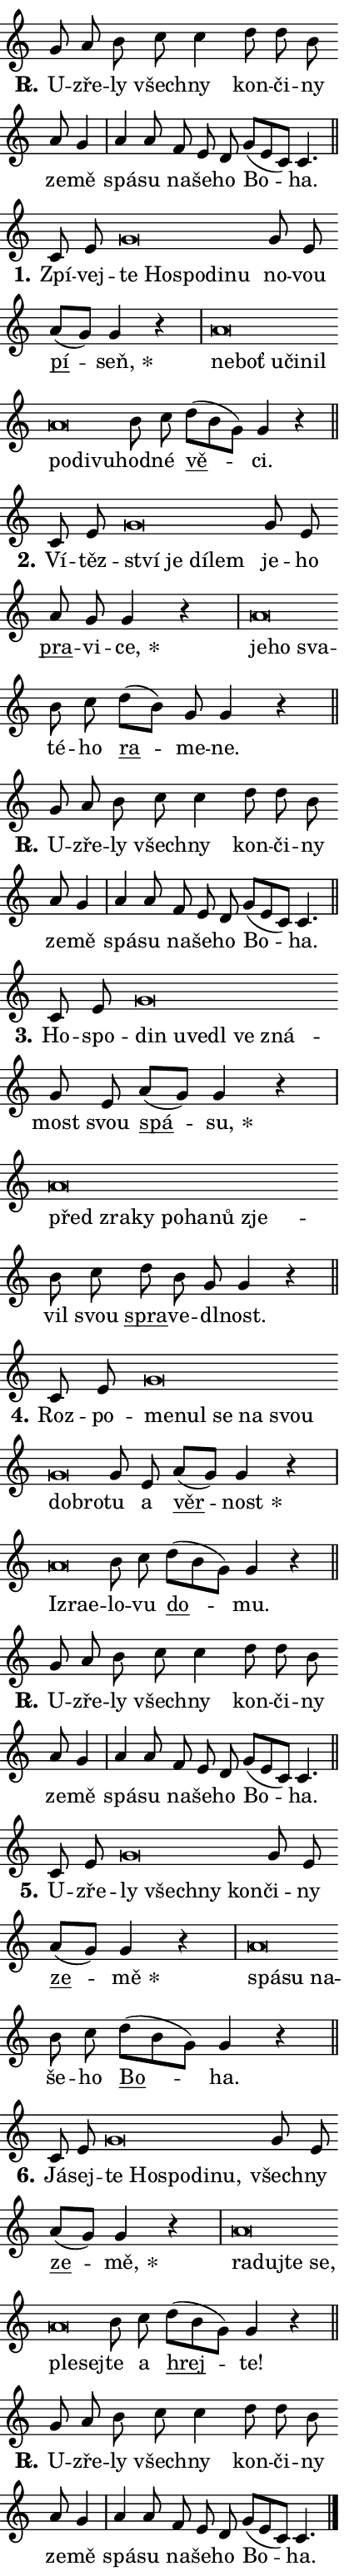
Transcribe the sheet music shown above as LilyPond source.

\version "2.24.0"
\header { tagline = "" }
\paper {
  indent = 0\cm
  top-margin = 0\cm
  right-margin = 0.13\cm % to fit lyric hyphens
  bottom-margin = 0\cm
  left-margin = 0\cm
  paper-width = 7\cm
  page-breaking = #ly:one-page-breaking
  system-system-spacing.basic-distance = #11
  score-system-spacing.basic-distance = #11
  ragged-last = ##f
}


%% Author: Thomas Morley
%% https://lists.gnu.org/archive/html/lilypond-user/2020-05/msg00002.html
#(define (line-position grob)
"Returns position of @var[grob} in current system:
   @code{'start}, if at first time-step
   @code{'end}, if at last time-step
   @code{'middle} otherwise
"
  (let* ((col (ly:item-get-column grob))
         (ln (ly:grob-object col 'left-neighbor))
         (rn (ly:grob-object col 'right-neighbor))
         (col-to-check-left (if (ly:grob? ln) ln col))
         (col-to-check-right (if (ly:grob? rn) rn col))
         (break-dir-left
           (and
             (ly:grob-property col-to-check-left 'non-musical #f)
             (ly:item-break-dir col-to-check-left)))
         (break-dir-right
           (and
             (ly:grob-property col-to-check-right 'non-musical #f)
             (ly:item-break-dir col-to-check-right))))
        (cond ((eqv? 1 break-dir-left) 'start)
              ((eqv? -1 break-dir-right) 'end)
              (else 'middle))))

#(define (tranparent-at-line-position vctor)
  (lambda (grob)
  "Relying on @code{line-position} select the relevant enry from @var{vctor}.
Used to determine transparency,"
    (case (line-position grob)
      ((end) (not (vector-ref vctor 0)))
      ((middle) (not (vector-ref vctor 1)))
      ((start) (not (vector-ref vctor 2))))))

noteHeadBreakVisibility =
#(define-music-function (break-visibility)(vector?)
"Makes @code{NoteHead}s transparent relying on @var{break-visibility}"
#{
  \override NoteHead.transparent =
    #(tranparent-at-line-position break-visibility)
#})

#(define delete-ledgers-for-transparent-note-heads
  (lambda (grob)
    "Reads whether a @code{NoteHead} is transparent.
If so this @code{NoteHead} is removed from @code{'note-heads} from
@var{grob}, which is supposed to be @code{LedgerLineSpanner}.
As a result ledgers are not printed for this @code{NoteHead}"
    (let* ((nhds-array (ly:grob-object grob 'note-heads))
           (nhds-list
             (if (ly:grob-array? nhds-array)
                 (ly:grob-array->list nhds-array)
                 '()))
           ;; Relies on the transparent-property being done before
           ;; Staff.LedgerLineSpanner.after-line-breaking is executed.
           ;; This is fragile ...
           (to-keep
             (remove
               (lambda (nhd)
                 (ly:grob-property nhd 'transparent #f))
               nhds-list)))
      ;; TODO find a better method to iterate over grob-arrays, similiar
      ;; to filter/remove etc for lists
      ;; For now rebuilt from scratch
      (set! (ly:grob-object grob 'note-heads)  '())
      (for-each
        (lambda (nhd)
          (ly:pointer-group-interface::add-grob grob 'note-heads nhd))
        to-keep))))

squashNotes = {
  \override NoteHead.X-extent = #'(-0.2 . 0.2)
  \override NoteHead.Y-extent = #'(-0.75 . 0)
  \override NoteHead.stencil =
    #(lambda (grob)
       (let ((pos (ly:grob-property grob 'staff-position)))
         (begin
           (if (< pos -7) (display "ERROR: Lower brevis then expected\n") (display ""))
           (if (<= pos -6) ly:text-interface::print ly:note-head::print))))
}
unSquashNotes = {
  \revert NoteHead.X-extent
  \revert NoteHead.Y-extent
  \revert NoteHead.stencil
}

hideNotes = \noteHeadBreakVisibility #begin-of-line-visible
unHideNotes = \noteHeadBreakVisibility #all-visible

% work-around for resetting accidentals
% https://lilypond.org/doc/v2.23/Documentation/notation/displaying-rhythms#unmetered-music
cadenzaMeasure = {
  \cadenzaOff
  \partial 1024 s1024
  \cadenzaOn
}

#(define-markup-command (accent layout props text) (markup?)
  "Underline accented syllable"
  (interpret-markup layout props
    #{\markup \override #'(offset . 4.3) \underline { #text }#}))

responsum = \markup \concat {
  "R" \hspace #-1.05 \path #0.1 #'((moveto 0 0.07) (lineto 0.9 0.8)) \hspace #0.05 "."
}

spaceSize = #0.6828661417322834 % exact space size for TeX Gyre Schola

\layout {
  \context {
    \Staff
    \remove "Time_signature_engraver"
    \override LedgerLineSpanner.after-line-breaking = #delete-ledgers-for-transparent-note-heads
  }
  \context {
    \Lyrics {
      \override LyricSpace.minimum-distance = \spaceSize
      \override LyricText.font-name = #"TeX Gyre Schola"
      \override LyricText.font-size = 1
      \override StanzaNumber.font-name = #"TeX Gyre Schola Bold"
      \override StanzaNumber.font-size = 1
    }
  }
  \context {
    \Score 
    \override NoteHead.text =
      #(lambda (grob) 
        (let ((pos (ly:grob-property grob 'staff-position)))
          #{\markup {
            \combine
              \halign #-0.55 \raise #(if (= pos -6) 0 0.5) \override #'(thickness . 2) \draw-line #'(3.2 . 0)
              \musicglyph "noteheads.sM1"
          }#}))
  }
}

% magnetic-lyrics.ily
%
%   written by
%     Jean Abou Samra <jean@abou-samra.fr>
%     Werner Lemberg <wl@gnu.org>
%
%   adapted by
%     Jiri Hon <jiri.hon@gmail.com>
%
% Version 2022-Apr-15

% https://www.mail-archive.com/lilypond-user@gnu.org/msg149350.html

#(define (Left_hyphen_pointer_engraver context)
   "Collect syllable-hyphen-syllable occurrences in lyrics and store
them in properties.  This engraver only looks to the left.  For
example, if the lyrics input is @code{foo -- bar}, it does the
following.

@itemize @bullet
@item
Set the @code{text} property of the @code{LyricHyphen} grob between
@q{foo} and @q{bar} to @code{foo}.

@item
Set the @code{left-hyphen} property of the @code{LyricText} grob with
text @q{foo} to the @code{LyricHyphen} grob between @q{foo} and
@q{bar}.
@end itemize

Use this auxiliary engraver in combination with the
@code{lyric-@/text::@/apply-@/magnetic-@/offset!} hook."
   (let ((hyphen #f)
         (text #f))
     (make-engraver
      (acknowledgers
       ((lyric-syllable-interface engraver grob source-engraver)
        (set! text grob)))
      (end-acknowledgers
       ((lyric-hyphen-interface engraver grob source-engraver)
        ;(when (not (grob::has-interface grob 'lyric-space-interface))
          (set! hyphen grob)));)
      ((stop-translation-timestep engraver)
       (when (and text hyphen)
         (ly:grob-set-object! text 'left-hyphen hyphen))
       (set! text #f)
       (set! hyphen #f)))))

#(define (lyric-text::apply-magnetic-offset! grob)
   "If the space between two syllables is less than the value in
property @code{LyricText@/.details@/.squash-threshold}, move the right
syllable to the left so that it gets concatenated with the left
syllable.

Use this function as a hook for
@code{LyricText@/.after-@/line-@/breaking} if the
@code{Left_@/hyphen_@/pointer_@/engraver} is active."
   (let ((hyphen (ly:grob-object grob 'left-hyphen #f)))
     (when hyphen
       (let ((left-text (ly:spanner-bound hyphen LEFT)))
         (when (grob::has-interface left-text 'lyric-syllable-interface)
           (let* ((common (ly:grob-common-refpoint grob left-text X))
                  (this-x-ext (ly:grob-extent grob common X))
                  (left-x-ext
                   (begin
                     ;; Trigger magnetism for left-text.
                     (ly:grob-property left-text 'after-line-breaking)
                     (ly:grob-extent left-text common X)))
                  ;; `delta` is the gap width between two syllables.
                  (delta (- (interval-start this-x-ext)
                            (interval-end left-x-ext)))
                  (details (ly:grob-property grob 'details))
                  (threshold (assoc-get 'squash-threshold details 0.2)))
             (when (< delta threshold)
               (let* (;; We have to manipulate the input text so that
                      ;; ligatures crossing syllable boundaries are not
                      ;; disabled.  For languages based on the Latin
                      ;; script this is essentially a beautification.
                      ;; However, for non-Western scripts it can be a
                      ;; necessity.
                      (lt (ly:grob-property left-text 'text))
                      (rt (ly:grob-property grob 'text))
                      (is-space (grob::has-interface hyphen 'lyric-space-interface))
                      (space (if is-space " " ""))
                      (extra-delta (if is-space spaceSize 0))
                      ;; Append new syllable.
                      (ltrt-space (if (and (string? lt) (string? rt))
                                (string-append lt space rt)
                                (make-concat-markup (list lt space rt))))
                      ;; Right-align `ltrt` to the right side.
                      (ltrt-space-markup (grob-interpret-markup
                               grob
                               (make-translate-markup
                                (cons (interval-length this-x-ext) 0)
                                (make-right-align-markup ltrt-space)))))
                 (begin
                   ;; Don't print `left-text`.
                   (ly:grob-set-property! left-text 'stencil #f)
                   ;; Set text and stencil (which holds all collected
                   ;; syllables so far) and shift it to the left.
                   (ly:grob-set-property! grob 'text ltrt-space)
                   (ly:grob-set-property! grob 'stencil ltrt-space-markup)
                   (ly:grob-translate-axis! grob (- (- delta extra-delta)) X))))))))))


#(define (lyric-hyphen::displace-bounds-first grob)
   ;; Make very sure this callback isn't triggered too early.
   (let ((left (ly:spanner-bound grob LEFT))
         (right (ly:spanner-bound grob RIGHT)))
     (ly:grob-property left 'after-line-breaking)
     (ly:grob-property right 'after-line-breaking)
     (ly:lyric-hyphen::print grob)))

squashThreshold = #0.4

\layout {
  \context {
    \Lyrics
    \consists #Left_hyphen_pointer_engraver
    \override LyricText.after-line-breaking =
      #lyric-text::apply-magnetic-offset!
    \override LyricHyphen.stencil = #lyric-hyphen::displace-bounds-first
    \override LyricText.details.squash-threshold = \squashThreshold
    \override LyricHyphen.minimum-distance = 0
    \override LyricHyphen.minimum-length = \squashThreshold
  }
}

squashText = \override LyricText.details.squash-threshold = 9999
unSquashText = \override LyricText.details.squash-threshold = \squashThreshold

leftText = \override LyricText.self-alignment-X = #LEFT
unLeftText = \revert LyricText.self-alignment-X

starOffset = #(lambda (grob) 
                (let ((x_offset (ly:self-alignment-interface::aligned-on-x-parent grob)))
                  (if (= x_offset 0) 0 (+ x_offset 1.2))))

star = #(define-music-function (syllable)(string?)
"Append star separator at the end of a syllable"
#{
  \once \override LyricText.X-offset = #starOffset
  \lyricmode { \markup {
    #syllable
    \override #'((font-name . "TeX Gyre Schola Bold")) \hspace #0.2 \lower #0.65 \larger "*"
  } }
#})

starAccent = #(define-music-function (syllable)(string?)
"Append star separator at the end of a syllable and make accent"
#{
  \once \override LyricText.X-offset = #starOffset
  \lyricmode { \markup {
    \accent #syllable
    \override #'((font-name . "TeX Gyre Schola Bold")) \hspace #0.2 \lower #0.65 \larger "*"
  } }
#})

breath = #(define-music-function (syllable)(string?)
"Append breathing indicator at the end of a syllable"
#{
  \lyricmode { \markup { #syllable "+" } }
#})

optionalBreath = #(define-music-function (syllable)(string?)
"Append optional breathing indicator at the end of a syllable"
#{
  \lyricmode { \markup { #syllable "(+)" } }
#})


\score {
    <<
        \new Voice = "melody" { \cadenzaOn \key c \major \relative { g'8 a b c c4 \bar "" d8 d b \bar "" a g4 \cadenzaMeasure \bar "|" a a8 \bar "" f e d \bar "" g[( e c)] c4. \cadenzaMeasure \bar "||" \break } }
        \new Lyrics \lyricsto "melody" { \lyricmode { \set stanza = \responsum
U -- zře -- ly všech -- ny kon -- či -- ny ze -- mě spá -- su na -- še -- ho Bo -- ha. } }
    >>
    \layout {}
}

\score {
    <<
        \new Voice = "melody" { \cadenzaOn \key c \major \relative { c'8 e \bar "" \squashNotes g\breve*1/16 \hideNotes \breve*1/16 \bar "" \breve*1/16 \bar "" \breve*1/16 \breve*1/16 \bar "" \unHideNotes \unSquashNotes g8 e \bar "" a[(g)] g4 r \cadenzaMeasure \bar "|" \squashNotes a\breve*1/16 \hideNotes \breve*1/16 \bar "" \breve*1/16 \bar "" \breve*1/16 \bar "" \breve*1/16 \bar "" \breve*1/16 \bar "" \breve*1/16 \breve*1/16 \bar "" \unHideNotes \unSquashNotes b8 c \bar "" d[( b g)] g4 r \cadenzaMeasure \bar "||" \break } }
        \new Lyrics \lyricsto "melody" { \lyricmode { \set stanza = "1."
Zpí -- vej -- \leftText te \squashText Ho -- spo -- di -- nu \unLeftText \unSquashText no -- vou \markup \accent pí -- \star seň, \leftText ne -- \squashText boť u -- či -- nil po -- di -- vu -- \unLeftText \unSquashText hod -- né \markup \accent vě -- ci. } }
    >>
    \layout {}
}

\score {
    <<
        \new Voice = "melody" { \cadenzaOn \key c \major \relative { c'8 e \bar "" \squashNotes g\breve*1/16 \hideNotes \breve*1/16 \bar "" \breve*1/16 \breve*1/16 \bar "" \unHideNotes \unSquashNotes g8 e \bar "" a g g4 r \cadenzaMeasure \bar "|" \squashNotes a\breve*1/16 \hideNotes \breve*1/16 \breve*1/16 \bar "" \unHideNotes \unSquashNotes b8 c \bar "" d[( b)] g g4 r \cadenzaMeasure \bar "||" \break } }
        \new Lyrics \lyricsto "melody" { \lyricmode { \set stanza = "2."
Ví -- těz -- \leftText ství \squashText je dí -- lem \unLeftText \unSquashText je -- ho \markup \accent pra -- vi -- \star ce, \leftText je -- \squashText ho sva -- \unLeftText \unSquashText té -- ho \markup \accent ra -- me -- ne. } }
    >>
    \layout {}
}

\score {
    <<
        \new Voice = "melody" { \cadenzaOn \key c \major \relative { g'8 a b c c4 \bar "" d8 d b \bar "" a g4 \cadenzaMeasure \bar "|" a a8 \bar "" f e d \bar "" g[( e c)] c4. \cadenzaMeasure \bar "||" \break } }
        \new Lyrics \lyricsto "melody" { \lyricmode { \set stanza = \responsum
U -- zře -- ly všech -- ny kon -- či -- ny ze -- mě spá -- su na -- še -- ho Bo -- ha. } }
    >>
    \layout {}
}

\score {
    <<
        \new Voice = "melody" { \cadenzaOn \key c \major \relative { c'8 e \bar "" \squashNotes g\breve*1/16 \hideNotes \breve*1/16 \bar "" \breve*1/16 \bar "" \breve*1/16 \bar "" \breve*1/16 \breve*1/16 \bar "" \unHideNotes \unSquashNotes g8 e \bar "" a[(g)] g4 r \cadenzaMeasure \bar "|" \squashNotes a\breve*1/16 \hideNotes \breve*1/16 \bar "" \breve*1/16 \bar "" \breve*1/16 \bar "" \breve*1/16 \bar "" \breve*1/16 \breve*1/16 \bar "" \unHideNotes \unSquashNotes b8 c \bar "" d b g g4 r \cadenzaMeasure \bar "||" \break } }
        \new Lyrics \lyricsto "melody" { \lyricmode { \set stanza = "3."
Ho -- spo -- \leftText din \squashText u -- ve -- dl ve zná -- \unLeftText \unSquashText most svou \markup \accent spá -- \star su, \leftText před \squashText zra -- ky po -- ha -- nů zje -- \unLeftText \unSquashText vil svou \markup \accent spra -- ve -- dl -- nost. } }
    >>
    \layout {}
}

\score {
    <<
        \new Voice = "melody" { \cadenzaOn \key c \major \relative { c'8 e \bar "" \squashNotes g\breve*1/16 \hideNotes \breve*1/16 \bar "" \breve*1/16 \bar "" \breve*1/16 \bar "" \breve*1/16 \bar "" \breve*1/16 \breve*1/16 \bar "" \unHideNotes \unSquashNotes g8 e \bar "" a[(g)] g4 r \cadenzaMeasure \bar "|" \squashNotes a\breve*1/16 \hideNotes \breve*1/16 \breve*1/16 \bar "" \unHideNotes \unSquashNotes b8 c \bar "" d[( b g)] g4 r \cadenzaMeasure \bar "||" \break } }
        \new Lyrics \lyricsto "melody" { \lyricmode { \set stanza = "4."
Roz -- po -- \leftText me -- \squashText nul se na svou dob -- ro -- \unLeftText \unSquashText tu a \markup \accent věr -- \star nost \leftText Iz -- \squashText ra -- e -- \unLeftText \unSquashText lo -- vu \markup \accent do -- mu. } }
    >>
    \layout {}
}

\score {
    <<
        \new Voice = "melody" { \cadenzaOn \key c \major \relative { g'8 a b c c4 \bar "" d8 d b \bar "" a g4 \cadenzaMeasure \bar "|" a a8 \bar "" f e d \bar "" g[( e c)] c4. \cadenzaMeasure \bar "||" \break } }
        \new Lyrics \lyricsto "melody" { \lyricmode { \set stanza = \responsum
U -- zře -- ly všech -- ny kon -- či -- ny ze -- mě spá -- su na -- še -- ho Bo -- ha. } }
    >>
    \layout {}
}

\score {
    <<
        \new Voice = "melody" { \cadenzaOn \key c \major \relative { c'8 e \bar "" \squashNotes g\breve*1/16 \hideNotes \breve*1/16 \bar "" \breve*1/16 \breve*1/16 \bar "" \unHideNotes \unSquashNotes g8 e \bar "" a[(g)] g4 r \cadenzaMeasure \bar "|" \squashNotes a\breve*1/16 \hideNotes \breve*1/16 \breve*1/16 \bar "" \unHideNotes \unSquashNotes b8 c \bar "" d[( b g)] g4 r \cadenzaMeasure \bar "||" \break } }
        \new Lyrics \lyricsto "melody" { \lyricmode { \set stanza = "5."
U -- zře -- \leftText ly \squashText všech -- ny kon -- \unLeftText \unSquashText či -- ny \markup \accent ze -- \star mě \leftText spá -- \squashText su na -- \unLeftText \unSquashText še -- ho \markup \accent Bo -- ha. } }
    >>
    \layout {}
}

\score {
    <<
        \new Voice = "melody" { \cadenzaOn \key c \major \relative { c'8 e \bar "" \squashNotes g\breve*1/16 \hideNotes \breve*1/16 \bar "" \breve*1/16 \bar "" \breve*1/16 \breve*1/16 \bar "" \unHideNotes \unSquashNotes g8 e \bar "" a[(g)] g4 r \cadenzaMeasure \bar "|" \squashNotes a\breve*1/16 \hideNotes \breve*1/16 \bar "" \breve*1/16 \bar "" \breve*1/16 \bar "" \breve*1/16 \breve*1/16 \bar "" \unHideNotes \unSquashNotes b8 c \bar "" d[( b g)] g4 r \cadenzaMeasure \bar "||" \break } }
        \new Lyrics \lyricsto "melody" { \lyricmode { \set stanza = "6."
Já -- sej -- \leftText te \squashText Ho -- spo -- di -- nu, \unLeftText \unSquashText všech -- ny \markup \accent ze -- \star mě, \leftText ra -- \squashText duj -- te se, ple -- sej -- \unLeftText \unSquashText te a \markup \accent hrej -- te! } }
    >>
    \layout {}
}

\score {
    <<
        \new Voice = "melody" { \cadenzaOn \key c \major \relative { g'8 a b c c4 \bar "" d8 d b \bar "" a g4 \cadenzaMeasure \bar "|" a a8 \bar "" f e d \bar "" g[( e c)] c4. \cadenzaMeasure \bar "||" \break } \bar "|." }
        \new Lyrics \lyricsto "melody" { \lyricmode { \set stanza = \responsum
U -- zře -- ly všech -- ny kon -- či -- ny ze -- mě spá -- su na -- še -- ho Bo -- ha. } }
    >>
    \layout {}
}
